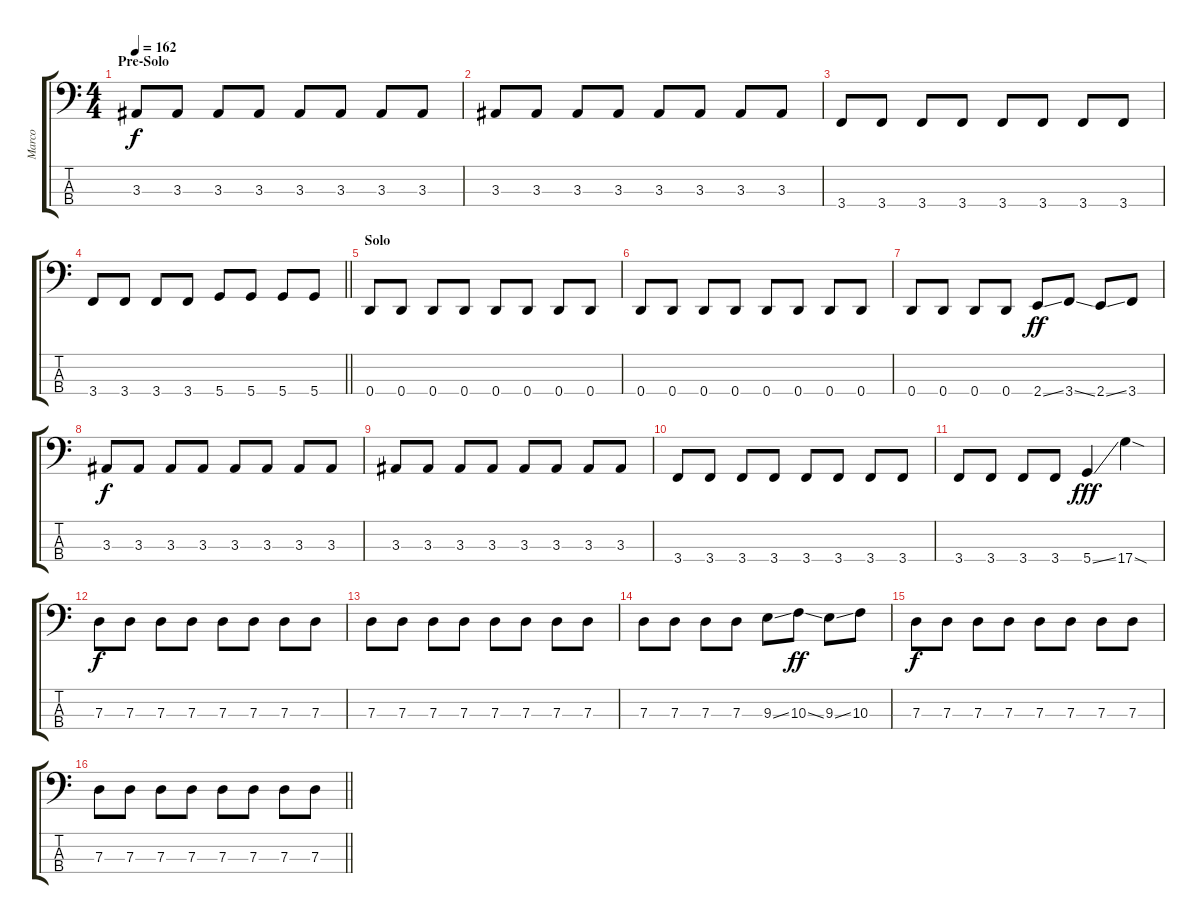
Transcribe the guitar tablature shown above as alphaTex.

\track ("Marco" "Marco") {instrument electricbasspick}
\staff {score tabs}
\tuning (F2 C2 G1 D1) {hide}
\ts (4 4)
\section ("" "Pre-Solo")
\tempo 162
\clef f4
\ks c
3.3.8{dy f} 3.3.8 3.3.8 3.3.8 3.3.8 3.3.8 3.3.8 3.3.8 |
3.3.8 3.3.8 3.3.8 3.3.8 3.3.8 3.3.8 3.3.8 3.3.8 |
3.4.8 3.4.8 3.4.8 3.4.8 3.4.8 3.4.8 3.4.8 3.4.8 |
\barLineRight lightlight
3.4.8 3.4.8 3.4.8 3.4.8 5.4.8 5.4.8 5.4.8 5.4.8 |
\section ("" "Solo")
0.4.8 0.4.8 0.4.8 0.4.8 0.4.8 0.4.8 0.4.8 0.4.8 |
0.4.8 0.4.8 0.4.8 0.4.8 0.4.8 0.4.8 0.4.8 0.4.8 |
0.4.8 0.4.8 0.4.8 0.4.8 2.4{ss}.8{dy ff} 3.4{ss}.8 2.4{ss}.8 3.4.8 |
3.3.8{dy f} 3.3.8 3.3.8 3.3.8 3.3.8 3.3.8 3.3.8 3.3.8 |
3.3.8 3.3.8 3.3.8 3.3.8 3.3.8 3.3.8 3.3.8 3.3.8 |
3.4.8 3.4.8 3.4.8 3.4.8 3.4.8 3.4.8 3.4.8 3.4.8 |
3.4.8 3.4.8 3.4.8 3.4.8 5.4{ss}.4{dy fff} 17.4{sod}.4 |
7.3.8{dy f} 7.3.8 7.3.8 7.3.8 7.3.8 7.3.8 7.3.8 7.3.8 |
7.3.8 7.3.8 7.3.8 7.3.8 7.3.8 7.3.8 7.3.8 7.3.8 |
7.3.8 7.3.8 7.3.8 7.3.8 9.3{ss}.8 10.3{ss}.8{dy ff} 9.3{ss}.8 10.3.8 |
7.3.8{dy f} 7.3.8 7.3.8 7.3.8 7.3.8 7.3.8 7.3.8 7.3.8 |
\barLineRight lightlight
7.3.8 7.3.8 7.3.8 7.3.8 7.3.8 7.3.8 7.3.8 7.3.8
